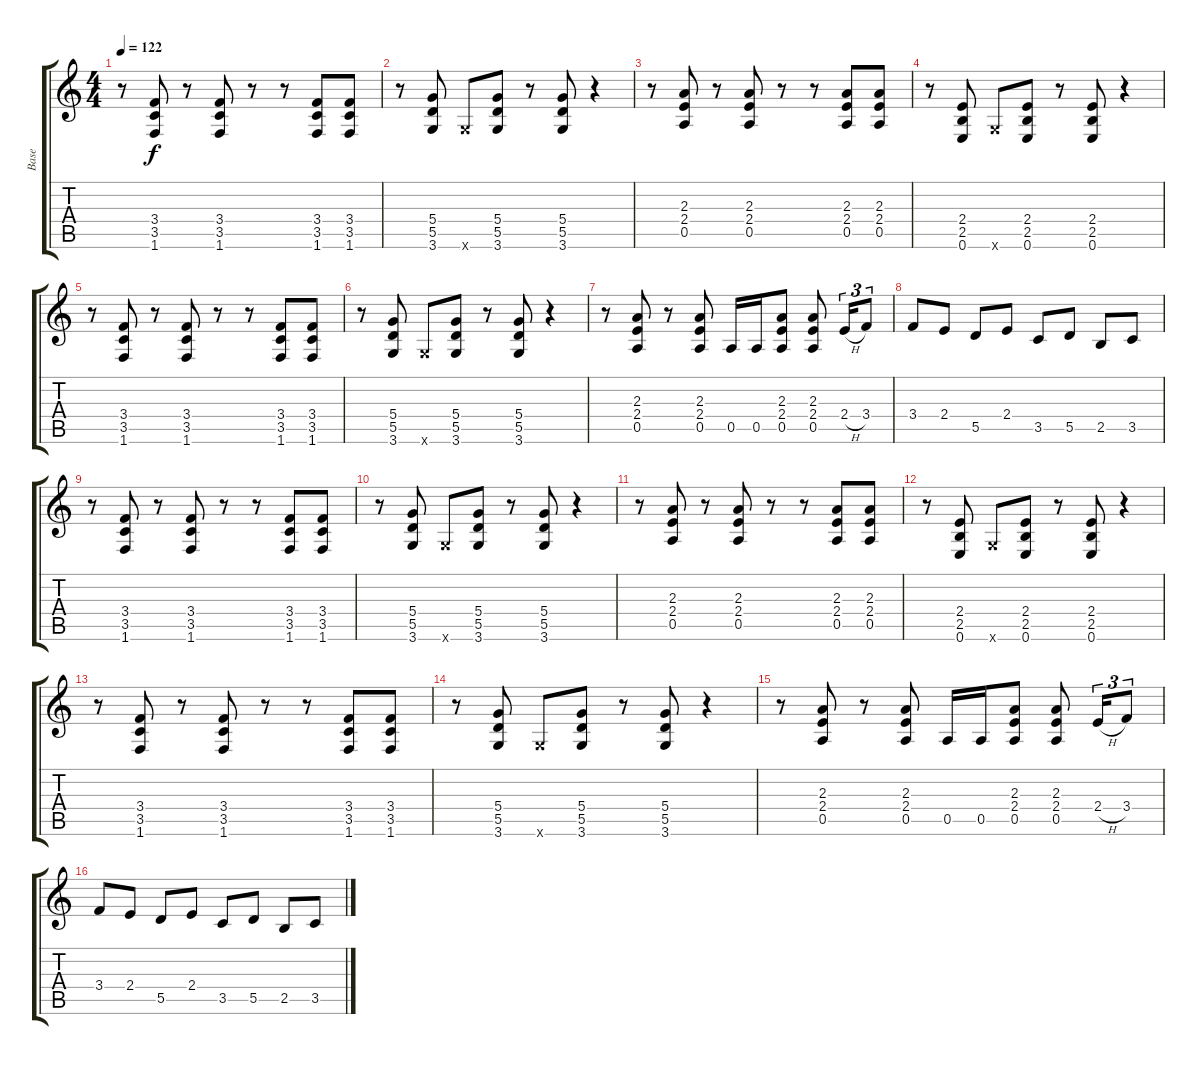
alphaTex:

\track ("Base" "Base") {instrument distortionguitar}
\staff {score tabs}
\tuning (E4 B3 G3 D3 A2 E2) {hide}
\ts (4 4)
\tempo 122
\clef g2
\ks c
r.8{dy f} (3.4 3.5 1.6).8 r.8 (3.4 3.5 1.6).8 r.8 r.8 (3.4 3.5 1.6).8 (3.4 3.5 1.6).8 |
r.8 (5.4 5.5 3.6).8 3.6{x}.8 (5.4 5.5 3.6).8 r.8 (5.4 5.5 3.6).8 r.4 |
r.8 (2.3 2.4 0.5).8 r.8 (2.3 2.4 0.5).8 r.8 r.8 (2.3 2.4 0.5).8 (2.3 2.4 0.5).8 |
r.8 (2.4 2.5 0.6).8 3.6{x}.8 (2.4 2.5 0.6).8 r.8 (2.4 2.5 0.6).8 r.4 |
r.8 (3.4 3.5 1.6).8 r.8 (3.4 3.5 1.6).8 r.8 r.8 (3.4 3.5 1.6).8 (3.4 3.5 1.6).8 |
r.8 (5.4 5.5 3.6).8 3.6{x}.8 (5.4 5.5 3.6).8 r.8 (5.4 5.5 3.6).8 r.4 |
r.8 (2.3 2.4 0.5).8 r.8 (2.3 2.4 0.5).8 0.5.16 0.5.16 (2.3 2.4 0.5).8 (2.3 2.4 0.5).8 2.4{h}.16{tu (3 2)} 3.4.8{tu (3 2)} |
3.4.8 2.4.8 5.5.8 2.4.8 3.5.8 5.5.8 2.5.8 3.5.8 |
r.8 (3.4 3.5 1.6).8 r.8 (3.4 3.5 1.6).8 r.8 r.8 (3.4 3.5 1.6).8 (3.4 3.5 1.6).8 |
r.8 (5.4 5.5 3.6).8 3.6{x}.8 (5.4 5.5 3.6).8 r.8 (5.4 5.5 3.6).8 r.4 |
r.8 (2.3 2.4 0.5).8 r.8 (2.3 2.4 0.5).8 r.8 r.8 (2.3 2.4 0.5).8 (2.3 2.4 0.5).8 |
r.8 (2.4 2.5 0.6).8 3.6{x}.8 (2.4 2.5 0.6).8 r.8 (2.4 2.5 0.6).8 r.4 |
r.8 (3.4 3.5 1.6).8 r.8 (3.4 3.5 1.6).8 r.8 r.8 (3.4 3.5 1.6).8 (3.4 3.5 1.6).8 |
r.8 (5.4 5.5 3.6).8 3.6{x}.8 (5.4 5.5 3.6).8 r.8 (5.4 5.5 3.6).8 r.4 |
r.8 (2.3 2.4 0.5).8 r.8 (2.3 2.4 0.5).8 0.5.16 0.5.16 (2.3 2.4 0.5).8 (2.3 2.4 0.5).8 2.4{h}.16{tu (3 2)} 3.4.8{tu (3 2)} |
3.4.8 2.4.8 5.5.8 2.4.8 3.5.8 5.5.8 2.5.8 3.5.8
